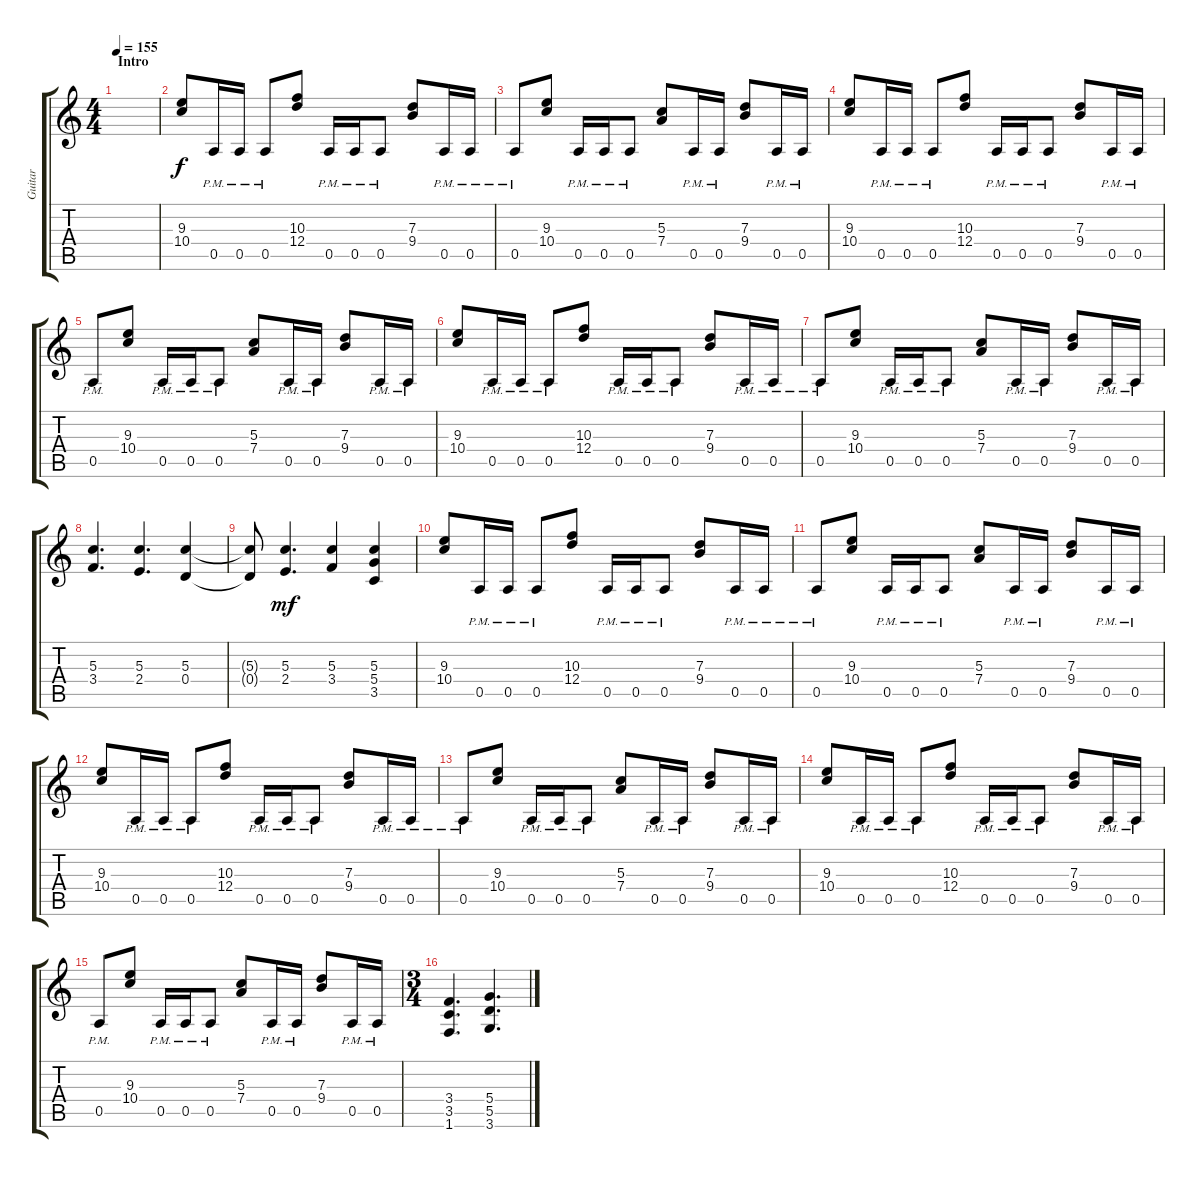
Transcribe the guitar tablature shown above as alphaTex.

\track ("Guitar" "Guitar") {instrument overdrivenguitar}
\staff {score tabs}
\tuning (E4 B3 G3 D3 A2 E2) {hide}
\ts (4 4)
\section ("" "Intro")
\tempo 155
\clef g2
\ks c
|
(9.3 10.4).8 0.5{pm}.16 0.5{pm}.16 0.5{pm}.8 (10.3 12.4).8 0.5{pm}.16 0.5{pm}.16 0.5{pm}.8 (7.3 9.4).8 0.5{pm}.16 0.5{pm}.16 |
0.5{pm}.8 (9.3 10.4).8 0.5{pm}.16 0.5{pm}.16 0.5{pm}.8 (5.3 7.4).8 0.5{pm}.16 0.5{pm}.16 (7.3 9.4).8 0.5{pm}.16 0.5{pm}.16 |
(9.3 10.4).8 0.5{pm}.16 0.5{pm}.16 0.5{pm}.8 (10.3 12.4).8 0.5{pm}.16 0.5{pm}.16 0.5{pm}.8 (7.3 9.4).8 0.5{pm}.16 0.5{pm}.16 |
0.5{pm}.8 (9.3 10.4).8 0.5{pm}.16 0.5{pm}.16 0.5{pm}.8 (5.3 7.4).8 0.5{pm}.16 0.5{pm}.16 (7.3 9.4).8 0.5{pm}.16 0.5{pm}.16 |
(9.3 10.4).8 0.5{pm}.16 0.5{pm}.16 0.5{pm}.8 (10.3 12.4).8 0.5{pm}.16 0.5{pm}.16 0.5{pm}.8 (7.3 9.4).8 0.5{pm}.16 0.5{pm}.16 |
0.5{pm}.8 (9.3 10.4).8 0.5{pm}.16 0.5{pm}.16 0.5{pm}.8 (5.3 7.4).8 0.5{pm}.16 0.5{pm}.16 (7.3 9.4).8 0.5{pm}.16 0.5{pm}.16 |
(5.3 3.4).4{d} (5.3 2.4).4{d} (5.3 0.4).4 |
(5.3{t} 0.4{t}).8{dy f} (5.3 2.4).4{d dy mf} (5.3 3.4).4 (5.3 5.4 3.5).4 |
(9.3 10.4).8 0.5{pm}.16 0.5{pm}.16 0.5{pm}.8 (10.3 12.4).8 0.5{pm}.16 0.5{pm}.16 0.5{pm}.8 (7.3 9.4).8 0.5{pm}.16 0.5{pm}.16 |
0.5{pm}.8 (9.3 10.4).8 0.5{pm}.16 0.5{pm}.16 0.5{pm}.8 (5.3 7.4).8 0.5{pm}.16 0.5{pm}.16 (7.3 9.4).8 0.5{pm}.16 0.5{pm}.16 |
(9.3 10.4).8 0.5{pm}.16 0.5{pm}.16 0.5{pm}.8 (10.3 12.4).8 0.5{pm}.16 0.5{pm}.16 0.5{pm}.8 (7.3 9.4).8 0.5{pm}.16 0.5{pm}.16 |
0.5{pm}.8 (9.3 10.4).8 0.5{pm}.16 0.5{pm}.16 0.5{pm}.8 (5.3 7.4).8 0.5{pm}.16 0.5{pm}.16 (7.3 9.4).8 0.5{pm}.16 0.5{pm}.16 |
(9.3 10.4).8 0.5{pm}.16 0.5{pm}.16 0.5{pm}.8 (10.3 12.4).8 0.5{pm}.16 0.5{pm}.16 0.5{pm}.8 (7.3 9.4).8 0.5{pm}.16 0.5{pm}.16 |
0.5{pm}.8 (9.3 10.4).8 0.5{pm}.16 0.5{pm}.16 0.5{pm}.8 (5.3 7.4).8 0.5{pm}.16 0.5{pm}.16 (7.3 9.4).8 0.5{pm}.16 0.5{pm}.16 |
\ts (3 4)
(3.4 3.5 1.6).4{d} (5.4 5.5 3.6).4{d}
